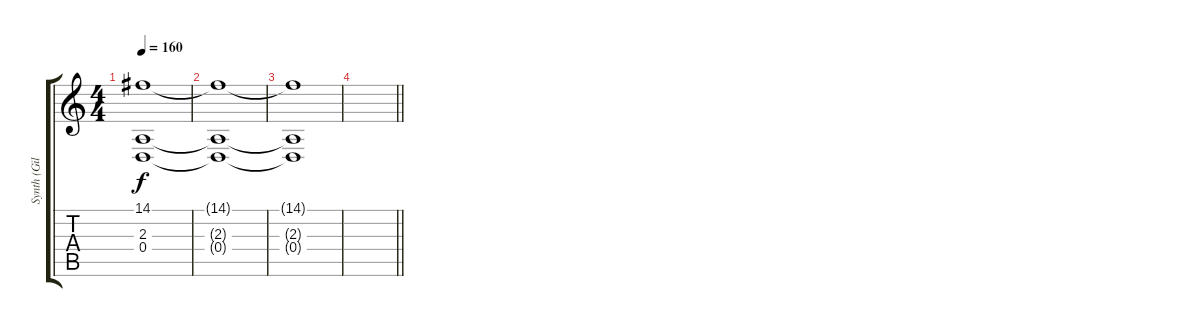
\track ("Synth (Gillian Gilbert)" "Synth (Gil") {instrument synthstrings1}
\staff {score tabs}
\tuning (E4 B3 G3 D3 A2 E2) {hide}
\ts (4 4)
\tempo 160
\clef g2
\ks c
(14.1 2.3 0.4).1{dy f} |
(14.1{t} 2.3{t} 0.4{t}).1 |
(14.1{t} 2.3{t} 0.4{t}).1 |
\barLineRight lightlight
